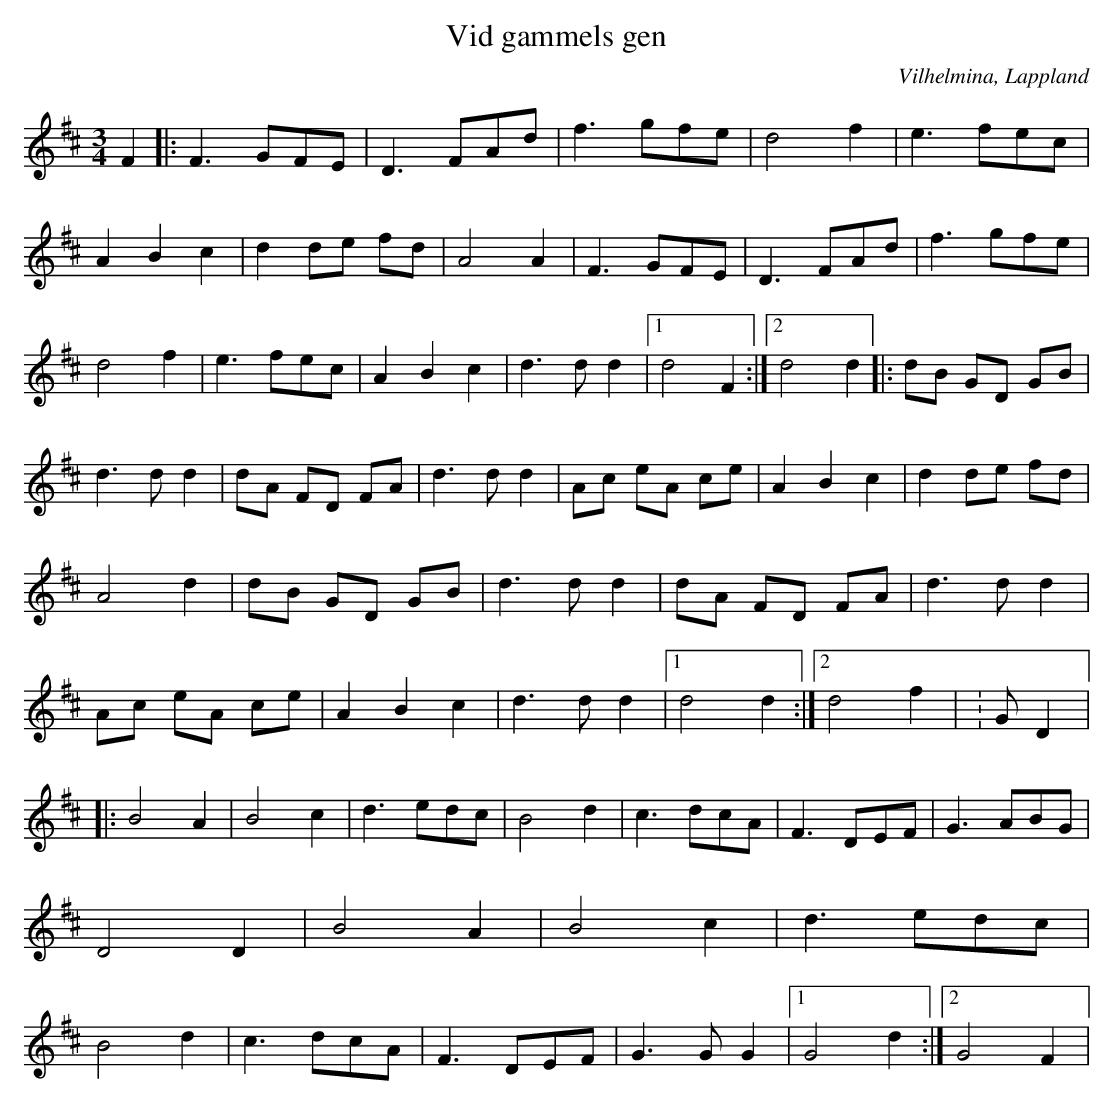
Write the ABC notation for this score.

X:1
T:Vid gammels gen
O:Vilhelmina, Lappland
M:3/4
L:1/8
K:D
 F2|: F3 GFE | D3 FAd | f3 gfe | d4 f2 | e3 fec | A2 B2 c2 | d2 de fd | A4 A2 | F3 GFE | D3 FAd | f3 gfe | d4 f2 | e3 fec | A2 B2 c2 | d3 d d2 |1 d4 F2:|2 d4 d2 |: dB GD GB | d3 d d2 | dA FD FA | d3 d d2 | Ac eA ce | A2 B2 c2 | d2 de fd | A4 d2 | dB GD GB | d3 d d2 | dA FD FA | d3 d d2 | Ac eA ce | A2 B2 c2 | d3 d d2 |1 d4 d2 :|2 d4 f2 |K:G D2 |: B4 A2 | B4 c2 | d3 edc | B4 d2 | c3 dcA | F3 DEF | G3 ABG | D4 D2 | B4 A2 | B4 c2 | d3 edc | B4 d2 | c3 dcA | F3 DEF | G3G G2 |1 G4 d2 :|2 G4 F2|
